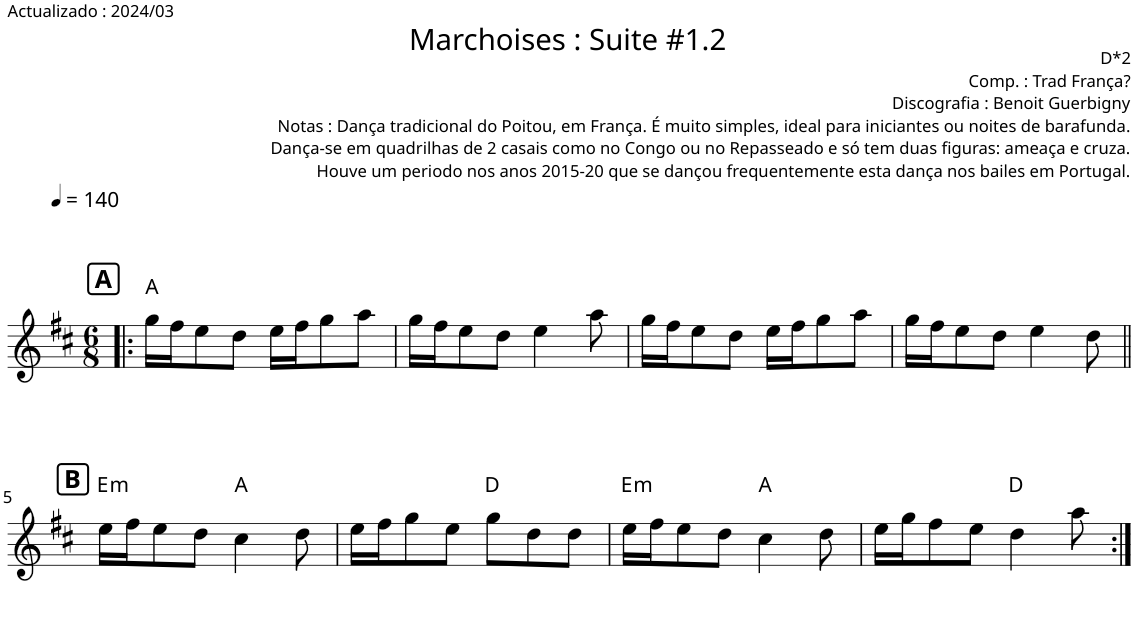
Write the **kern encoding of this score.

**kern	**harte
*part1	*part1
*staff1	*
*I"Piano	*
*I'Pno.	*
*clefG2	*
*k[f#c#]	*
*M6/8	*
*MM140	*
!!LO:REH:place=s1:a:B:cj:fs=12:t=A
=1!|:	=1!|:
16gg\LL	A:maj
16ff#\J	.
8ee\	.
8dd\J	.
16ee\LL	.
16ff#\J	.
8gg\	.
8aa\J	.
=2	=2
16gg\LL	.
16ff#\J	.
8ee\	.
8dd\J	.
4ee\	.
8aa\	.
=3	=3
16gg\LL	.
16ff#\J	.
8ee\	.
8dd\J	.
16ee\LL	.
16ff#\J	.
8gg\	.
8aa\J	.
=4	=4
16gg\LL	.
16ff#\J	.
8ee\	.
8dd\J	.
4ee\	.
8dd\	.
!!LO:LB:g=z
!!LO:REH:place=s1:a:B:cj:fs=12:t=B
=5||	=5||
!	!LO:H:kt=m
16ee\LL	E:min
16ff#\J	.
8ee\	.
8dd\J	.
4cc#\	A:maj
8dd\	.
=6	=6
16ee\LL	.
16ff#\J	.
8gg\	.
8ee\J	.
8gg\L	D:maj
8dd\	.
8dd\J	.
=7	=7
!	!LO:H:kt=m
16ee\LL	E:min
16ff#\J	.
8ee\	.
8dd\J	.
4cc#\	A:maj
8dd\	.
=8	=8
16ee\LL	.
16gg\J	.
8ff#\	.
8ee\J	.
4dd\	D:maj
8aa\	.
=:|!	=:|!
*-	*-
